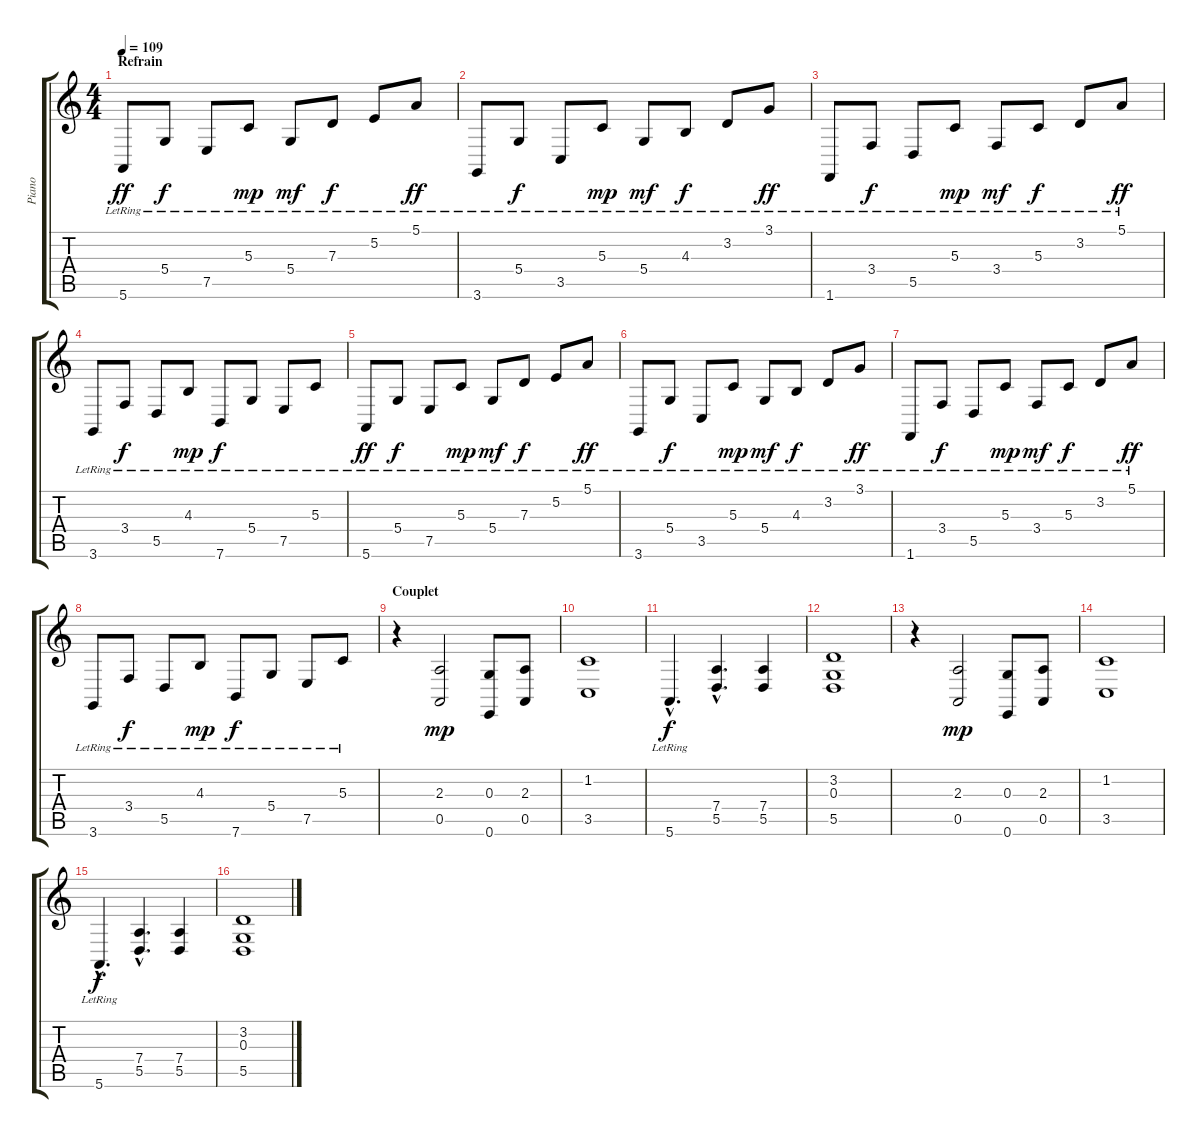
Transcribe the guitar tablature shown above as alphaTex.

\track ("Piano" "Piano") {instrument acousticgrandpiano}
\staff {score tabs}
\tuning (E4 B3 G3 D3 A2 E2) {hide}
\ts (4 4)
\section ("" "Refrain")
\tempo 109
\clef g2
\ks c
5.6{lr}.8{dy ff volume 13} 5.4{lr}.8{dy f} 7.5{lr}.8 5.3{lr}.8{dy mp} 5.4{lr}.8{dy mf} 7.3{lr}.8{dy f} 5.2{lr}.8 5.1{lr}.8{dy ff} |
3.6{lr}.8 5.4{lr}.8{dy f} 3.5{lr}.8 5.3{lr}.8{dy mp} 5.4{lr}.8{dy mf} 4.3{lr}.8{dy f} 3.2{lr}.8 3.1{lr}.8{dy ff} |
1.6{lr}.8 3.4{lr}.8{dy f} 5.5{lr}.8 5.3{lr}.8{dy mp} 3.4{lr}.8{dy mf} 5.3{lr}.8{dy f} 3.2{lr}.8 5.1{lr}.8{dy ff} |
3.6{lr}.8 3.4{lr}.8{dy f} 5.5{lr}.8 4.3{lr}.8{dy mp} 7.6{lr}.8{dy f} 5.4{lr}.8 7.5{lr}.8 5.3{lr}.8 |
5.6{lr}.8{dy ff} 5.4{lr}.8{dy f} 7.5{lr}.8 5.3{lr}.8{dy mp} 5.4{lr}.8{dy mf} 7.3{lr}.8{dy f} 5.2{lr}.8 5.1{lr}.8{dy ff} |
3.6{lr}.8 5.4{lr}.8{dy f} 3.5{lr}.8 5.3{lr}.8{dy mp} 5.4{lr}.8{dy mf} 4.3{lr}.8{dy f} 3.2{lr}.8 3.1{lr}.8{dy ff} |
1.6{lr}.8 3.4{lr}.8{dy f} 5.5{lr}.8 5.3{lr}.8{dy mp} 3.4{lr}.8{dy mf} 5.3{lr}.8{dy f} 3.2{lr}.8 5.1{lr}.8{dy ff} |
3.6{lr}.8 3.4{lr}.8{dy f} 5.5{lr}.8 4.3{lr}.8{dy mp} 7.6{lr}.8{dy f} 5.4{lr}.8 7.5{lr}.8 5.3{lr}.8 |
\section ("" "Couplet")
r.4{volume 10} (2.3 0.5).2{dy mp} (0.3 0.6).8 (2.3 0.5).8 |
(1.2 3.5).1 |
5.6{hac lr}.4{d dy f} (7.4{hac} 5.5{hac}).4{d} (7.4 5.5).4 |
(3.2 0.3 5.5).1 |
r.4 (2.3 0.5).2{dy mp} (0.3 0.6).8 (2.3 0.5).8 |
(1.2 3.5).1 |
5.6{hac lr}.4{d dy f} (7.4{hac} 5.5{hac}).4{d} (7.4 5.5).4 |
(3.2 0.3 5.5).1
